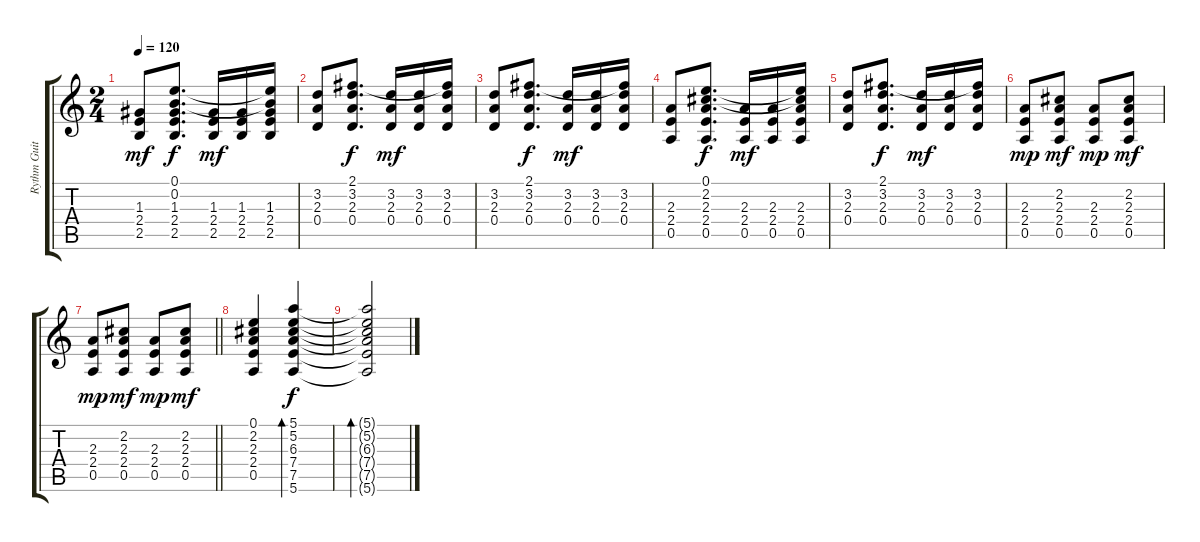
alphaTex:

\track ("Rythm Guitar" "Rythm Guit") {instrument acousticguitarsteel}
\staff {score tabs}
\tuning (E4 B3 G3 D3 A2 E2) {hide}
\ts (2 4)
\tempo 120
\clef g2
\ks c
(1.3 2.4 2.5).8{dy mf} (0.1 0.2 1.3 2.4 2.5).8{d dy f} (1.3 2.4 2.5).16{dy mf} (1.3 2.4 2.5).16 (0.1{t} 0.2{t} 1.3 2.4 2.5).16 |
(3.2 2.3 0.4).8 (2.1 3.2 2.3 0.4).8{d dy f} (3.2 2.3 0.4).16{dy mf} (3.2 2.3 0.4).16 (2.1{t} 3.2 2.3 0.4).16 |
(3.2 2.3 0.4).8 (2.1 3.2 2.3 0.4).8{d dy f} (3.2 2.3 0.4).16{dy mf} (3.2 2.3 0.4).16 (2.1{t} 3.2 2.3 0.4).16 |
(2.3 2.4 0.5).8 (0.1 2.2 2.3 2.4 0.5).8{d dy f} (2.3 2.4 0.5).16{dy mf} (2.3 2.4 0.5).16 (0.1{t} 2.2{t} 2.3 2.4 0.5).16 |
(3.2 2.3 0.4).8 (2.1 3.2 2.3 0.4).8{d dy f} (3.2 2.3 0.4).16{dy mf} (3.2 2.3 0.4).16 (2.1{t} 3.2 2.3 0.4).16 |
(2.3 2.4 0.5).8{dy mp} (2.2 2.3 2.4 0.5).8{dy mf} (2.3 2.4 0.5).8{dy mp} (2.2 2.3 2.4 0.5).8{dy mf} |
\barLineRight lightlight
(2.3 2.4 0.5).8{dy mp} (2.2 2.3 2.4 0.5).8{dy mf} (2.3 2.4 0.5).8{dy mp} (2.2 2.3 2.4 0.5).8{dy mf} |
(0.1 2.2 2.3 2.4 0.5).4 (5.1 5.2 6.3 7.4 7.5 5.6).4{bd 120 dy f} |
(5.1{t} 5.2{t} 6.3{t} 7.4{t} 7.5{t} 5.6{t}).2{bd 120}
